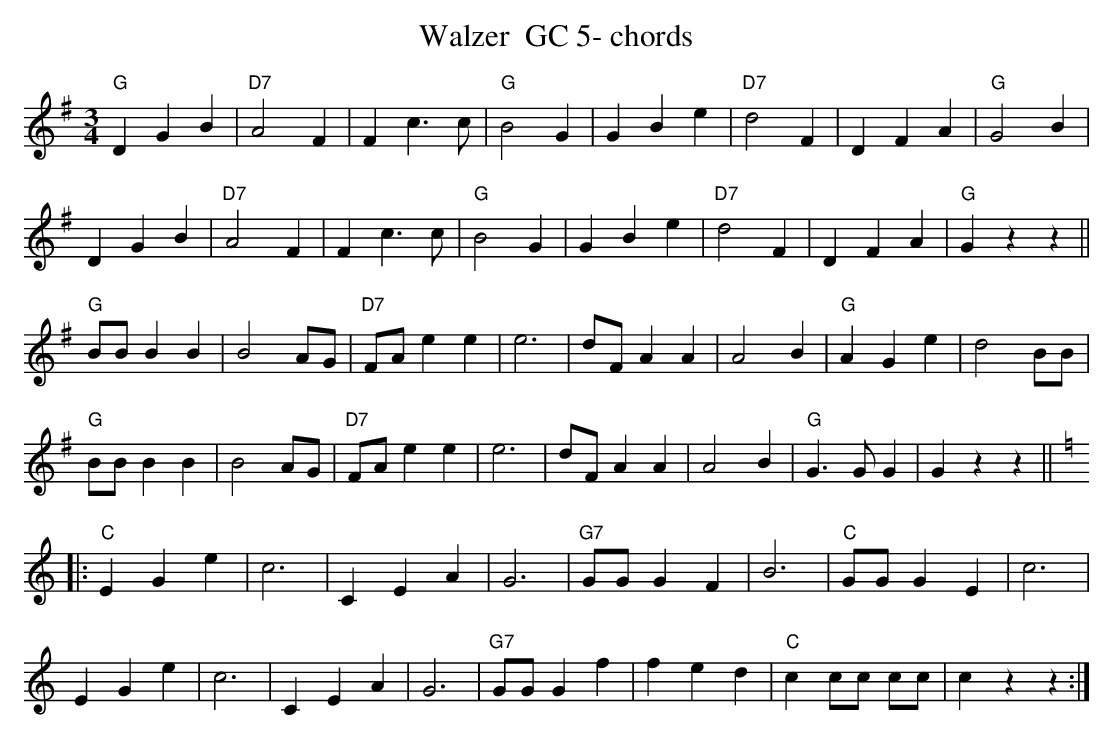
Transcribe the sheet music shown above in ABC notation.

X:1
T:Walzer  GC 5- chords
M:3/4
L:1/4
K:Gmaj%%MIDI gchordon
"G"DGB | "D7"A2F | Fc>c | "G"B2G | GBe | "D7"d2F | DFA | "G"G2B |
DGB | "D7"A2F | Fc>c | "G"B2G | GBe | "D7"d2F | DFA | "G"Gzz ||
"G"B/2B/2 BB | B2A/2G/2 | "D7"F/2A/2ee | e3 | d/2F/2AA | A2B | "G"AGe | d2B/2B/2 |
"G"B/2B/2 BB | B2A/2G/2 | "D7"F/2A/2ee | e3 | d/2F/2AA | A2B | "G"G>GG | Gzz ||
|: [K:Cmaj]
"C"EGe | c3 | CEA | G3 | "G7"G/2G/2GF | B3 | "C"G/2G/2GE | c3 |
EGe | c3 | CEA | G3 | "G7"G/2G/2Gf | fed | "C"cc/2c/2 c/2c/2 | czz :|
